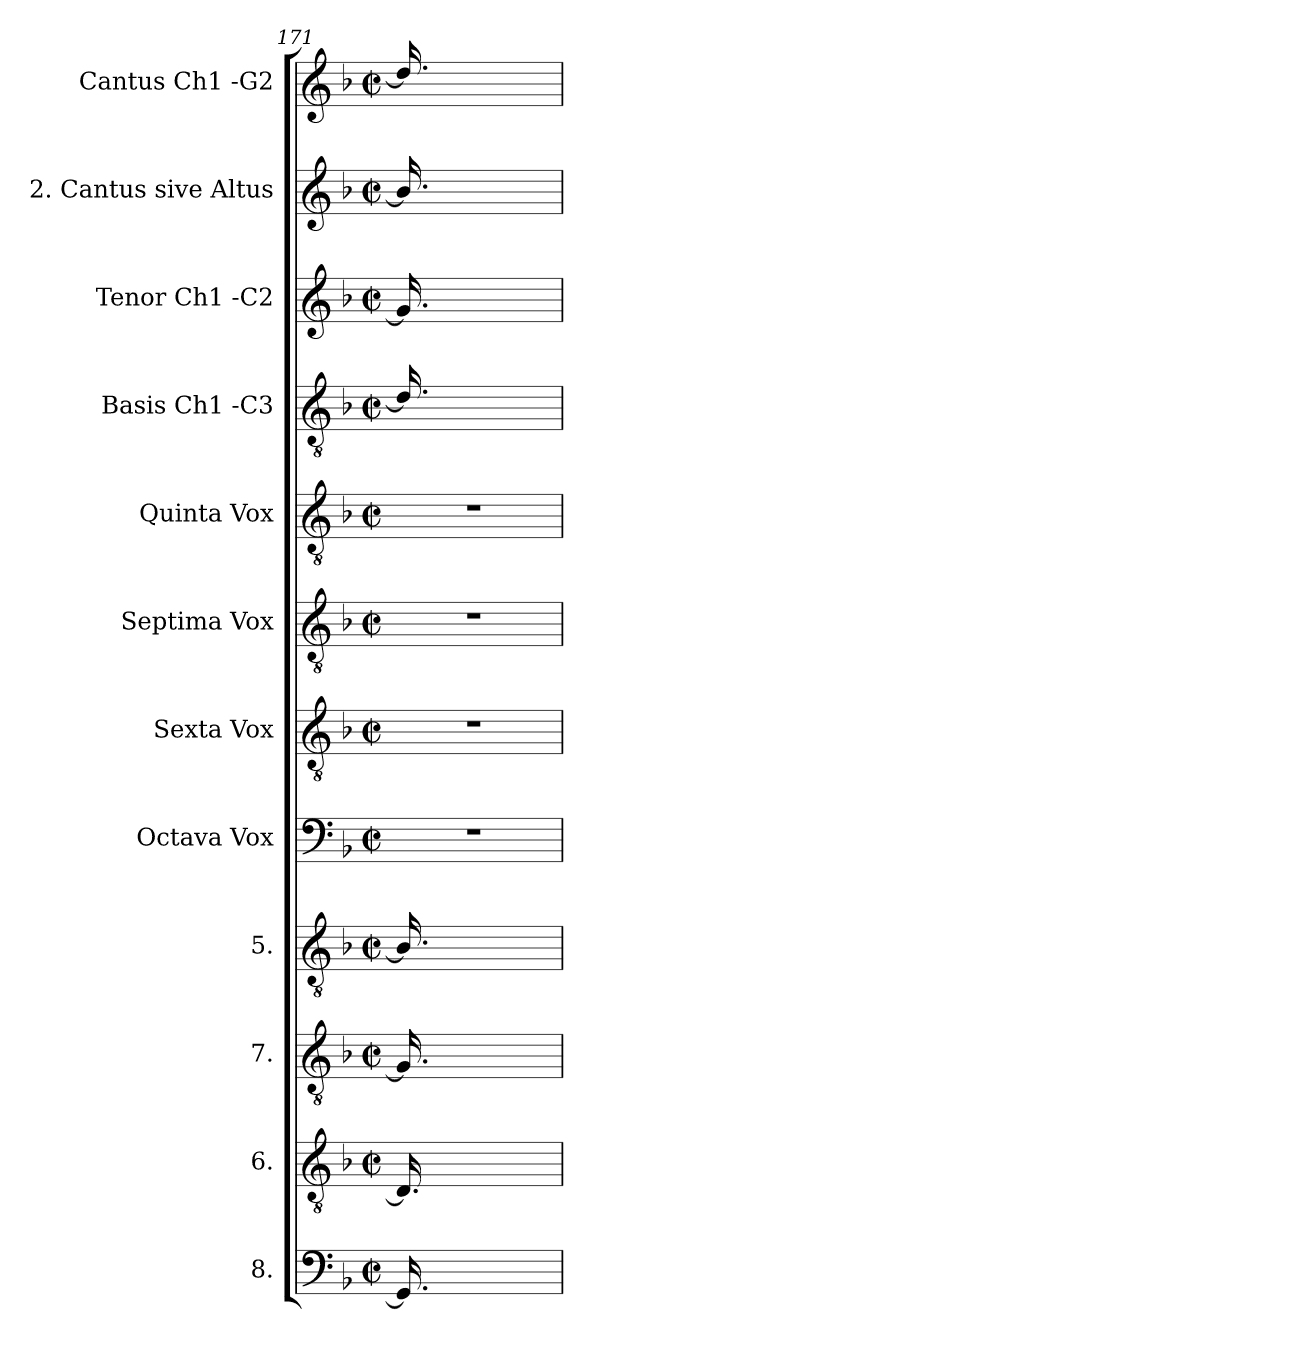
**kern	**kern	**kern	**kern	**kern	**kern	**kern	**kern	**kern	**kern	**kern	**kern
*part12	*part11	*part10	*part9	*part8	*part7	*part6	*part5	*part4	*part3	*part2	*part1
*staff12	*staff11	*staff10	*staff9	*staff8	*staff7	*staff6	*staff5	*staff4	*staff3	*staff2	*staff1
*I"8.	*I"6.	*I"7.	*I"5.	*I"Octava  Vox	*I"Sexta  Vox	*I"Septima  Vox	*I"Quinta  Vox	*I"Basis  Ch1 -C3	*I"Tenor  Ch1 -C2	*I"2. Cantus sive  Altus	*I"Cantus  Ch1 -G2
*	*	*	*	*	*	*	*	*I'B	*I'T	*I'A	*I'C
*clefF4	*clefGv2	*clefGv2	*clefGv2	*clefF4	*clefGv2	*clefGv2	*clefGv2	*clefGv2	*clefG2	*clefG2	*clefG2
*k[b-]	*k[b-]	*k[b-]	*k[b-]	*k[b-]	*k[b-]	*k[b-]	*k[b-]	*k[b-]	*k[b-]	*k[b-]	*k[b-]
*F:	*F:	*F:	*F:	*F:	*F:	*F:	*F:	*F:	*F:	*F:	*F:
*M2/2	*M2/2	*M2/2	*M2/2	*M2/2	*M2/2	*M2/2	*M2/2	*M2/2	*M2/2	*M2/2	*M2/2
*met(c|)	*met(c|)	*met(c|)	*met(c|)	*met(c|)	*met(c|)	*met(c|)	*met(c|)	*met(c|)	*met(c|)	*met(c|)	*met(c|)
=171	=171	=171	=171	=171	=171	=171	=171	=171	=171	=171	=171
16.GG/]	16.D/]	16.G/]	16.B/]	1r	1r	1r	1r	16.d/]	16.g/]	16.b/]	16.dd/]
2ryy	2ryy	2ryy	2ryy	.	.	.	.	2ryy	2ryy	2ryy	2ryy
4ryy	4ryy	4ryy	4ryy	.	.	.	.	4ryy	4ryy	4ryy	4ryy
8ryy	8ryy	8ryy	8ryy	.	.	.	.	8ryy	8ryy	8ryy	8ryy
32ryy	32ryy	32ryy	32ryy	.	.	.	.	32ryy	32ryy	32ryy	32ryy
=	=	=	=	=	=	=	=	=	=	=	=
*-	*-	*-	*-	*-	*-	*-	*-	*-	*-	*-	*-
